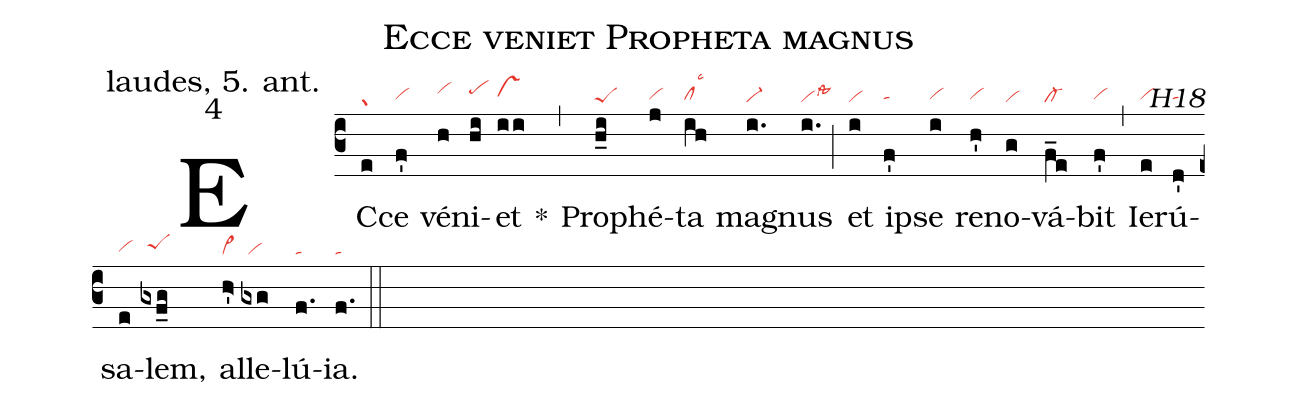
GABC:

name: Ecce veniet Propheta magnus;
office-part: laudes, 5. ant.;
mode: 4;
commentary: H18;
nabc-lines: 1;
%%
(c3)
EC(e|gr)ce(f'|vihg) vé(h|vihi)ni(hi|pehi)et(ii|vshh) *(,)
Pro(h_i|peS)phé(j|vihg)ta(ih|clhglsc3) mag(i.|vi-)nus(i.|vilssta3) (;)
et(i|vi) i(f'|tahg)pse(i|vihg) re(h'|vihg)no(g|vi)vá(f_e|cl-)bit(f'|vihg) (,)
Ie(e|vihg)rú(d'|tahg)sa(e|vihg)lem,(gxf_g|//peShh) al(h>'|vi>)le(gxg|//vi)lú(f.|ta)ia.(f.|ta) (::)
